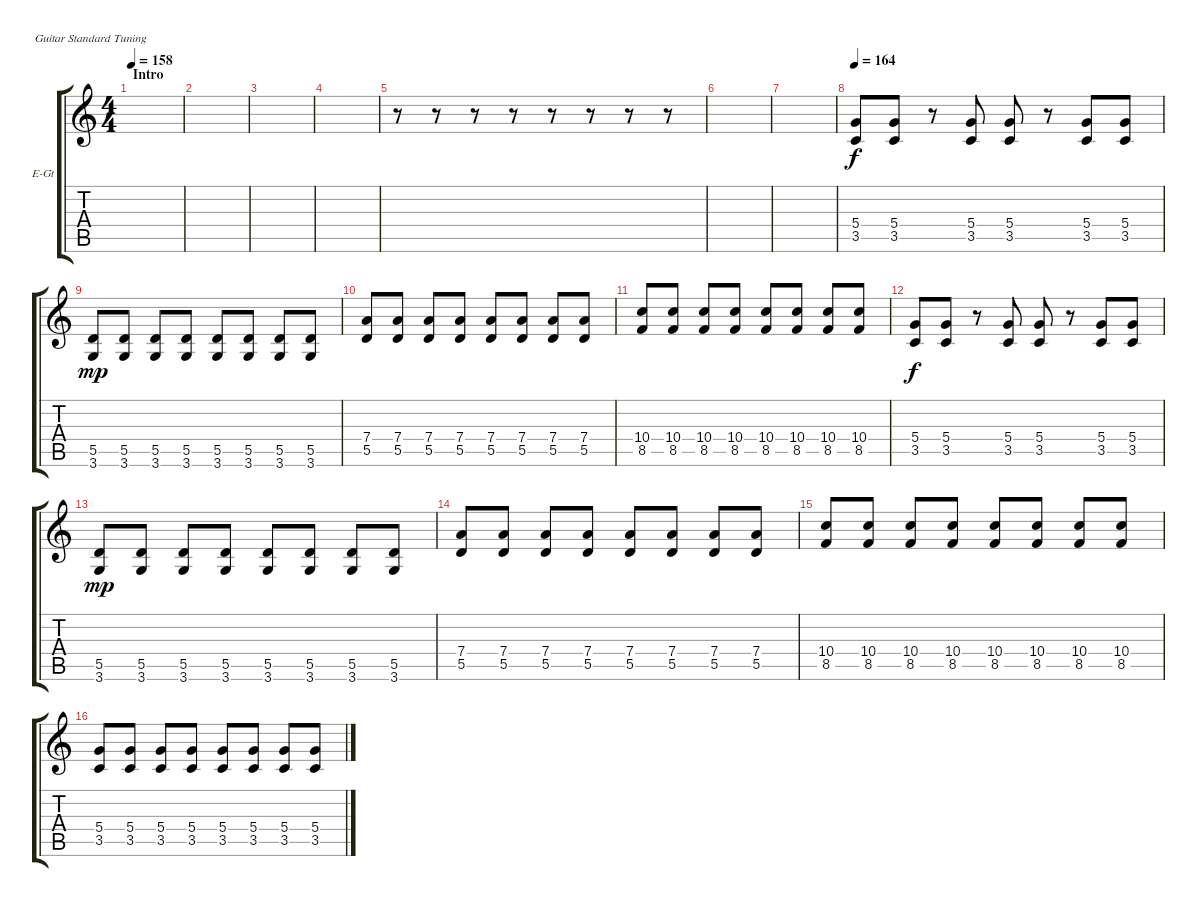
\defaultSystemsLayout 4
\bracketExtendMode groupsimilarinstruments
\firstSystemTrackNameOrientation horizontal
\otherSystemsTrackNameOrientation horizontal
\track ("Electric Guitar" "E-Gt") {instrument distortionguitar}
\staff {score tabs}
\tuning (E4 B3 G3 D3 A2 E2)
\ts (4 4)
\section ("" "Intro")
\tempo 158
\clef g2
\scale
0.487395
\ks c
|
\scale
0.256303 |
\scale
0.256303 |
\scale
0.333333 |
\scale
0.333333 r.8 r.8 r.8 r.8 r.8 r.8 r.8 r.8 |
\scale
0.333333 |
|
\tempo 164
(3.5 5.4).8 (3.5 5.4).8 r.8 (3.5 5.4).8 (3.5 5.4).8 r.8 (3.5 5.4).8 (5.4 3.5).8 |
(3.6 5.5).8{dy mp} (5.5 3.6).8 (5.5 3.6).8 (5.5 3.6).8 (5.5 3.6).8 (5.5 3.6).8 (5.5 3.6).8 (5.5 3.6).8 |
(5.5 7.4).8 (5.5 7.4).8 (5.5 7.4).8 (5.5 7.4).8 (5.5 7.4).8 (5.5 7.4).8 (5.5 7.4).8 (5.5 7.4).8 |
(8.5 10.4).8 (8.5 10.4).8 (8.5 10.4).8 (8.5 10.4).8 (8.5 10.4).8 (8.5 10.4).8 (8.5 10.4).8 (8.5 10.4).8 |
(3.5 5.4).8{dy f} (3.5 5.4).8 r.8 (3.5 5.4).8 (3.5 5.4).8 r.8 (3.5 5.4).8 (5.4 3.5).8 |
(3.6 5.5).8{dy mp} (5.5 3.6).8 (5.5 3.6).8 (5.5 3.6).8 (5.5 3.6).8 (5.5 3.6).8 (5.5 3.6).8 (5.5 3.6).8 |
(5.5 7.4).8 (5.5 7.4).8 (5.5 7.4).8 (5.5 7.4).8 (5.5 7.4).8 (5.5 7.4).8 (5.5 7.4).8 (5.5 7.4).8 |
(8.5 10.4).8 (8.5 10.4).8 (8.5 10.4).8 (8.5 10.4).8 (8.5 10.4).8 (8.5 10.4).8 (8.5 10.4).8 (8.5 10.4).8 |
(3.5 5.4).8 (3.5 5.4).8 (3.5 5.4).8 (3.5 5.4).8 (3.5 5.4).8 (3.5 5.4).8 (3.5 5.4).8 (3.5 5.4).8
